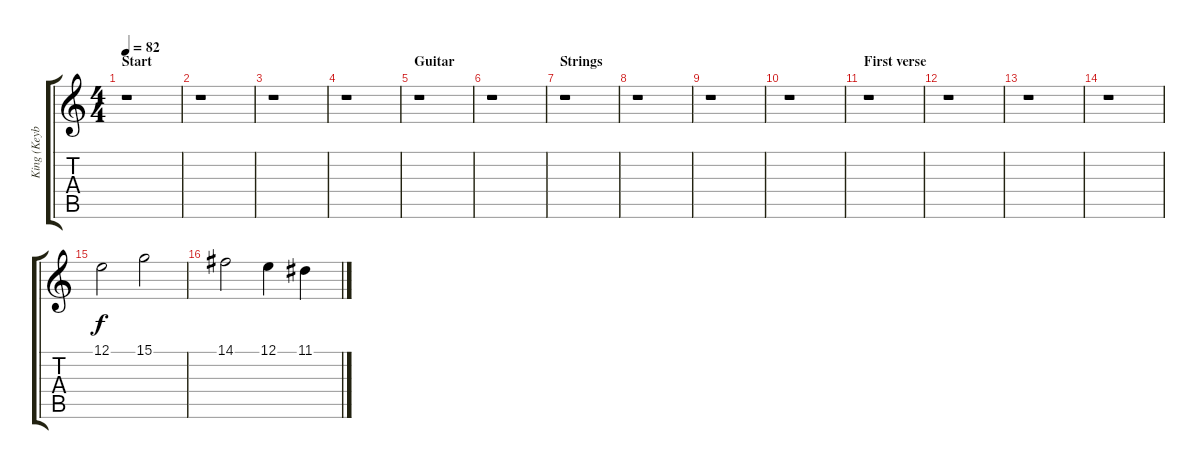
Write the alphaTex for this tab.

\track ("King (KeybMid)" "King (Keyb") {instrument stringensemble1}
\staff {score tabs}
\tuning (E4 B3 G3 D3 A2 E2) {hide}
\ts (4 4)
\section ("" "Start")
\tempo 82
\clef g2
\ks c
r.1{dy f instrument stringensemble1} |
r.1 |
r.1 |
r.1 |
\section ("" "Guitar")
r.1 |
r.1 |
\section ("" "Strings")
r.1 |
r.1 |
r.1 |
r.1 |
\section ("" "First verse")
r.1 |
r.1 |
r.1 |
r.1{volume 13 balance 16 instrument synthstrings1} |
12.1.2 15.1.2 |
14.1.2 12.1.4 11.1.4
